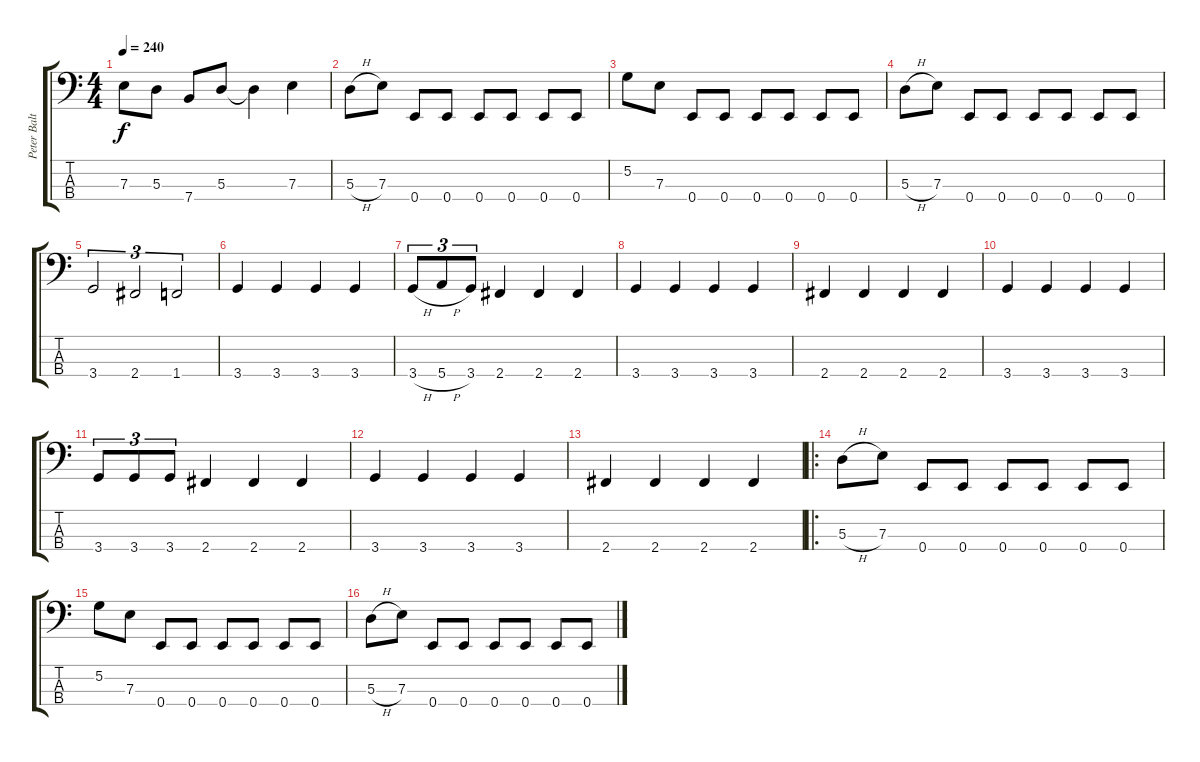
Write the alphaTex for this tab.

\track ("Peter Baltes" "Peter Balt") {instrument electricbassfinger}
\staff {score tabs}
\tuning (G2 D2 A1 E1) {hide}
\ts (4 4)
\tempo 240
\clef f4
\ks c
7.3.8{dy f} 5.3.8 7.4.8 5.3.8 5.3{t}.4 7.3.4 |
5.3{h}.8 7.3.8 0.4.8 0.4.8 0.4.8 0.4.8 0.4.8 0.4.8 |
5.2.8 7.3.8 0.4.8 0.4.8 0.4.8 0.4.8 0.4.8 0.4.8 |
5.3{h}.8 7.3.8 0.4.8 0.4.8 0.4.8 0.4.8 0.4.8 0.4.8 |
3.4.2{tu (3 2)} 2.4.2{tu (3 2)} 1.4.2{tu (3 2)} |
3.4.4 3.4.4 3.4.4 3.4.4 |
3.4{h}.8{tu (3 2)} 5.4{h}.8{tu (3 2)} 3.4.8{tu (3 2)} 2.4.4 2.4.4 2.4.4 |
3.4.4 3.4.4 3.4.4 3.4.4 |
2.4.4 2.4.4 2.4.4 2.4.4 |
3.4.4 3.4.4 3.4.4 3.4.4 |
3.4.8{tu (3 2)} 3.4.8{tu (3 2)} 3.4.8{tu (3 2)} 2.4.4 2.4.4 2.4.4 |
3.4.4 3.4.4 3.4.4 3.4.4 |
2.4.4 2.4.4 2.4.4 2.4.4 |
\ro
5.3{h}.8 7.3.8 0.4.8 0.4.8 0.4.8 0.4.8 0.4.8 0.4.8 |
5.2.8 7.3.8 0.4.8 0.4.8 0.4.8 0.4.8 0.4.8 0.4.8 |
5.3{h}.8 7.3.8 0.4.8 0.4.8 0.4.8 0.4.8 0.4.8 0.4.8
